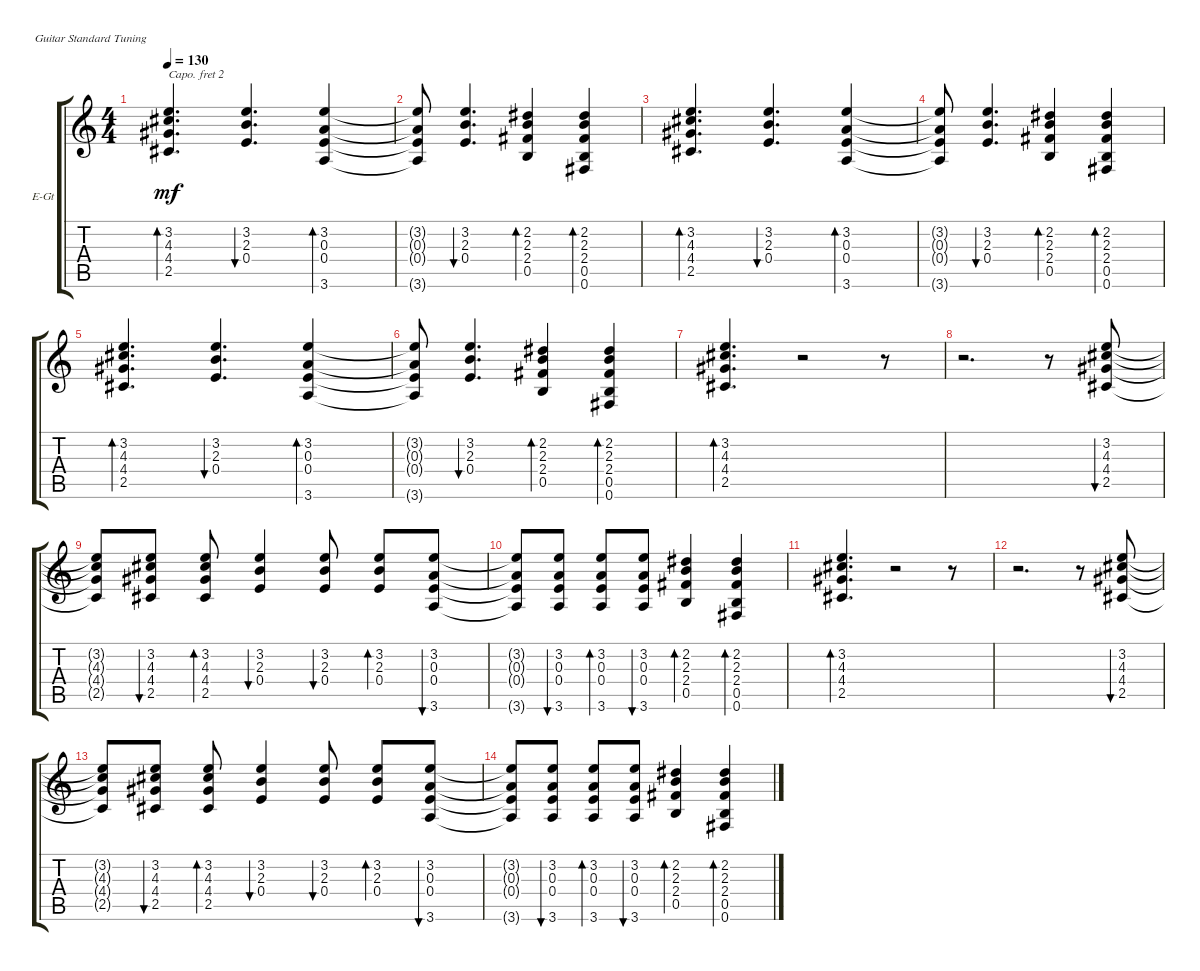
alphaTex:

\defaultSystemsLayout 4
\bracketExtendMode groupsimilarinstruments
\firstSystemTrackNameOrientation horizontal
\otherSystemsTrackNameOrientation horizontal
\track ("Electric Guitar" "E-Gt") {instrument distortionguitar}
\staff {score tabs}
\capo 2
\tuning (E4 B3 G3 D3 A2 E2)
\ts (4 4)
\tempo 130
\clef g2
\ks c
(2.5 4.4 4.3 3.2).4{d bd 80 dy mf instrument distortionguitar} (3.2 2.3 0.4).4{d bu 82} (3.6 0.4 0.3 3.2).4{bd 81} |
(3.2{t} 0.3{t} 0.4{t} 3.6{t}).8 (0.4 2.3 3.2).4{d bu 80} (0.5 2.4 2.3 2.2).4{bd 79} (2.2 2.3 2.4 0.5 0.6).4{bd 78} |
(2.5 4.4 4.3 3.2).4{d bd 80} (3.2 2.3 0.4).4{d bu 82} (3.6 0.4 0.3 3.2).4{bd 81} |
(3.2{t} 0.3{t} 0.4{t} 3.6{t}).8 (0.4 2.3 3.2).4{d bu 80} (0.5 2.4 2.3 2.2).4{bd 79} (2.2 2.3 2.4 0.5 0.6).4{bd 78} |
(2.5 4.4 4.3 3.2).4{d bd 80} (3.2 2.3 0.4).4{d bu 82} (3.6 0.4 0.3 3.2).4{bd 81} |
(3.2{t} 0.3{t} 0.4{t} 3.6{t}).8 (0.4 2.3 3.2).4{d bu 80} (0.5 2.4 2.3 2.2).4{bd 79} (2.2 2.3 2.4 0.5 0.6).4{bd 78} |
(2.5 4.4 4.3 3.2).4{d bd 77} r.2 r.8 |
r.2{d} r.8 (2.5 4.4 4.3 3.2).8{bu 47} |
(2.5{t} 4.4{t} 4.3{t} 3.2{t}).8 (2.5 4.4 4.3 3.2).8{bu 46} (3.2 4.3 4.4 2.5).8{bd 48} (0.4 2.3 3.2).4{bu 67} (0.4 2.3 3.2).8{bu 46} (3.2 2.3 0.4).8{bd 44} (3.6 0.4 0.3 3.2).8{bu 45} |
(3.6{t} 0.4{t} 0.3{t} 3.2{t}).8 (3.6 0.4 0.3 3.2).8{bu 45} (3.2 0.3 0.4 3.6).8{bd 44} (3.6 0.4 0.3 3.2).8{bu 44} (0.5 2.4 2.3 2.2).4{bd 43} (2.2 2.3 2.4 0.5 0.6).4{bd 42} |
(2.5 4.4 4.3 3.2).4{d bd 77} r.2 r.8 |
r.2{d} r.8 (2.5 4.4 4.3 3.2).8{bu 47} |
(2.5{t} 4.4{t} 4.3{t} 3.2{t}).8 (2.5 4.4 4.3 3.2).8{bu 46} (3.2 4.3 4.4 2.5).8{bd 48} (0.4 2.3 3.2).4{bu 67} (0.4 2.3 3.2).8{bu 46} (3.2 2.3 0.4).8{bd 44} (3.6 0.4 0.3 3.2).8{bu 45} |
(3.6{t} 0.4{t} 0.3{t} 3.2{t}).8 (3.6 0.4 0.3 3.2).8{bu 45} (3.2 0.3 0.4 3.6).8{bd 44} (3.6 0.4 0.3 3.2).8{bu 44} (0.5 2.4 2.3 2.2).4{bd 43} (2.2 2.3 2.4 0.5 0.6).4{bd 42}
